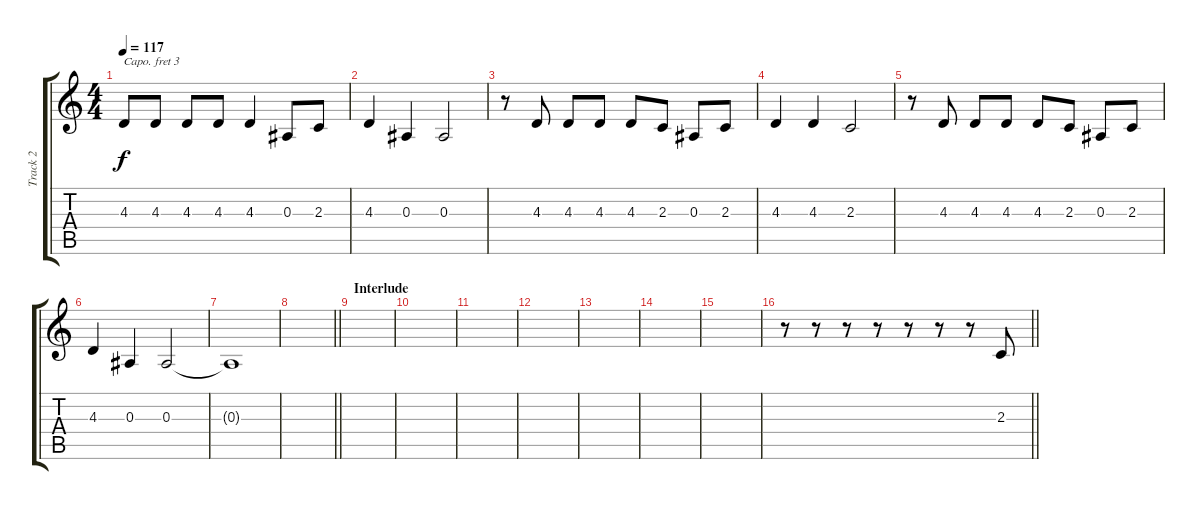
\track ("Track 2" "Track 2") {instrument accordion}
\staff {score tabs}
\capo 3
\tuning (E4 B3 G3 D3 A2 E2) {hide}
\ts (4 4)
\tempo 117
\clef g2
\ks c
4.3.8{dy f} 4.3.8 4.3.8 4.3.8 4.3.4 0.3.8 2.3.8 |
4.3.4 0.3.4 0.3.2 |
r.8 4.3.8 4.3.8 4.3.8 4.3.8 2.3.8 0.3.8 2.3.8 |
4.3.4 4.3.4 2.3.2 |
r.8 4.3.8 4.3.8 4.3.8 4.3.8 2.3.8 0.3.8 2.3.8 |
4.3.4 0.3.4 0.3.2 |
0.3{t}.1 |
\barLineRight lightlight
|
\section ("" "Interlude")
|
|
|
|
|
|
|
\barLineRight lightlight
r.8 r.8 r.8 r.8 r.8 r.8 r.8 2.3.8
